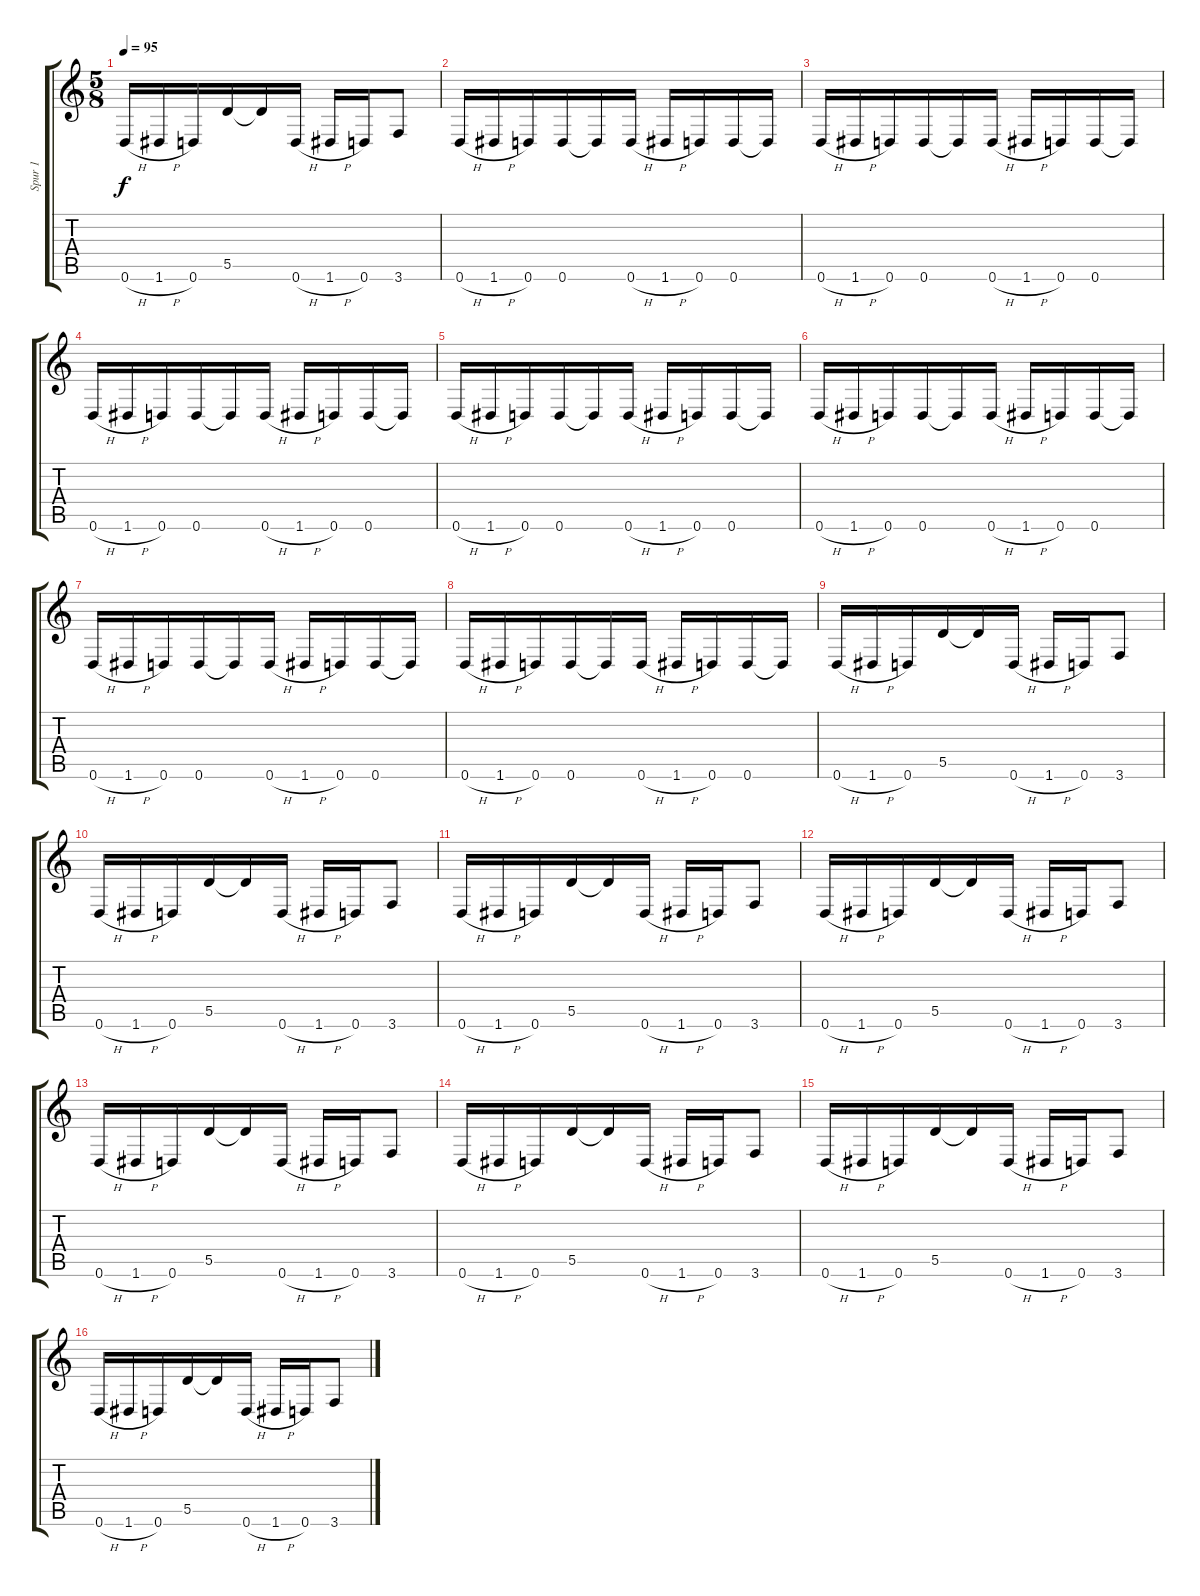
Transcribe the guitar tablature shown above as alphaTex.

\track ("Spur 1" "Spur 1") {instrument distortionguitar}
\staff {score tabs}
\tuning (E4 B3 G3 D3 A2 D2) {hide}
\ts (5 8)
\tempo 95
\clef g2
\ks c
0.6{h}.16{dy f} 1.6{h}.16 0.6.16 5.5.16 5.5{t}.16 0.6{h}.16 1.6{h}.16 0.6.16 3.6.8 |
0.6{h}.16 1.6{h}.16 0.6.16 0.6.16 0.6{t}.16 0.6{h}.16 1.6{h}.16 0.6.16 0.6.16 0.6{t}.16 |
0.6{h}.16 1.6{h}.16 0.6.16 0.6.16 0.6{t}.16 0.6{h}.16 1.6{h}.16 0.6.16 0.6.16 0.6{t}.16 |
0.6{h}.16 1.6{h}.16 0.6.16 0.6.16 0.6{t}.16 0.6{h}.16 1.6{h}.16 0.6.16 0.6.16 0.6{t}.16 |
0.6{h}.16 1.6{h}.16 0.6.16 0.6.16 0.6{t}.16 0.6{h}.16 1.6{h}.16 0.6.16 0.6.16 0.6{t}.16 |
0.6{h}.16 1.6{h}.16 0.6.16 0.6.16 0.6{t}.16 0.6{h}.16 1.6{h}.16 0.6.16 0.6.16 0.6{t}.16 |
0.6{h}.16 1.6{h}.16 0.6.16 0.6.16 0.6{t}.16 0.6{h}.16 1.6{h}.16 0.6.16 0.6.16 0.6{t}.16 |
0.6{h}.16 1.6{h}.16 0.6.16 0.6.16 0.6{t}.16 0.6{h}.16 1.6{h}.16 0.6.16 0.6.16 0.6{t}.16 |
0.6{h}.16 1.6{h}.16 0.6.16 5.5.16 5.5{t}.16 0.6{h}.16 1.6{h}.16 0.6.16 3.6.8 |
0.6{h}.16 1.6{h}.16 0.6.16 5.5.16 5.5{t}.16 0.6{h}.16 1.6{h}.16 0.6.16 3.6.8 |
0.6{h}.16 1.6{h}.16 0.6.16 5.5.16 5.5{t}.16 0.6{h}.16 1.6{h}.16 0.6.16 3.6.8 |
0.6{h}.16 1.6{h}.16 0.6.16 5.5.16 5.5{t}.16 0.6{h}.16 1.6{h}.16 0.6.16 3.6.8 |
0.6{h}.16 1.6{h}.16 0.6.16 5.5.16 5.5{t}.16 0.6{h}.16 1.6{h}.16 0.6.16 3.6.8 |
0.6{h}.16 1.6{h}.16 0.6.16 5.5.16 5.5{t}.16 0.6{h}.16 1.6{h}.16 0.6.16 3.6.8 |
0.6{h}.16 1.6{h}.16 0.6.16 5.5.16 5.5{t}.16 0.6{h}.16 1.6{h}.16 0.6.16 3.6.8 |
0.6{h}.16 1.6{h}.16 0.6.16 5.5.16 5.5{t}.16 0.6{h}.16 1.6{h}.16 0.6.16 3.6.8
